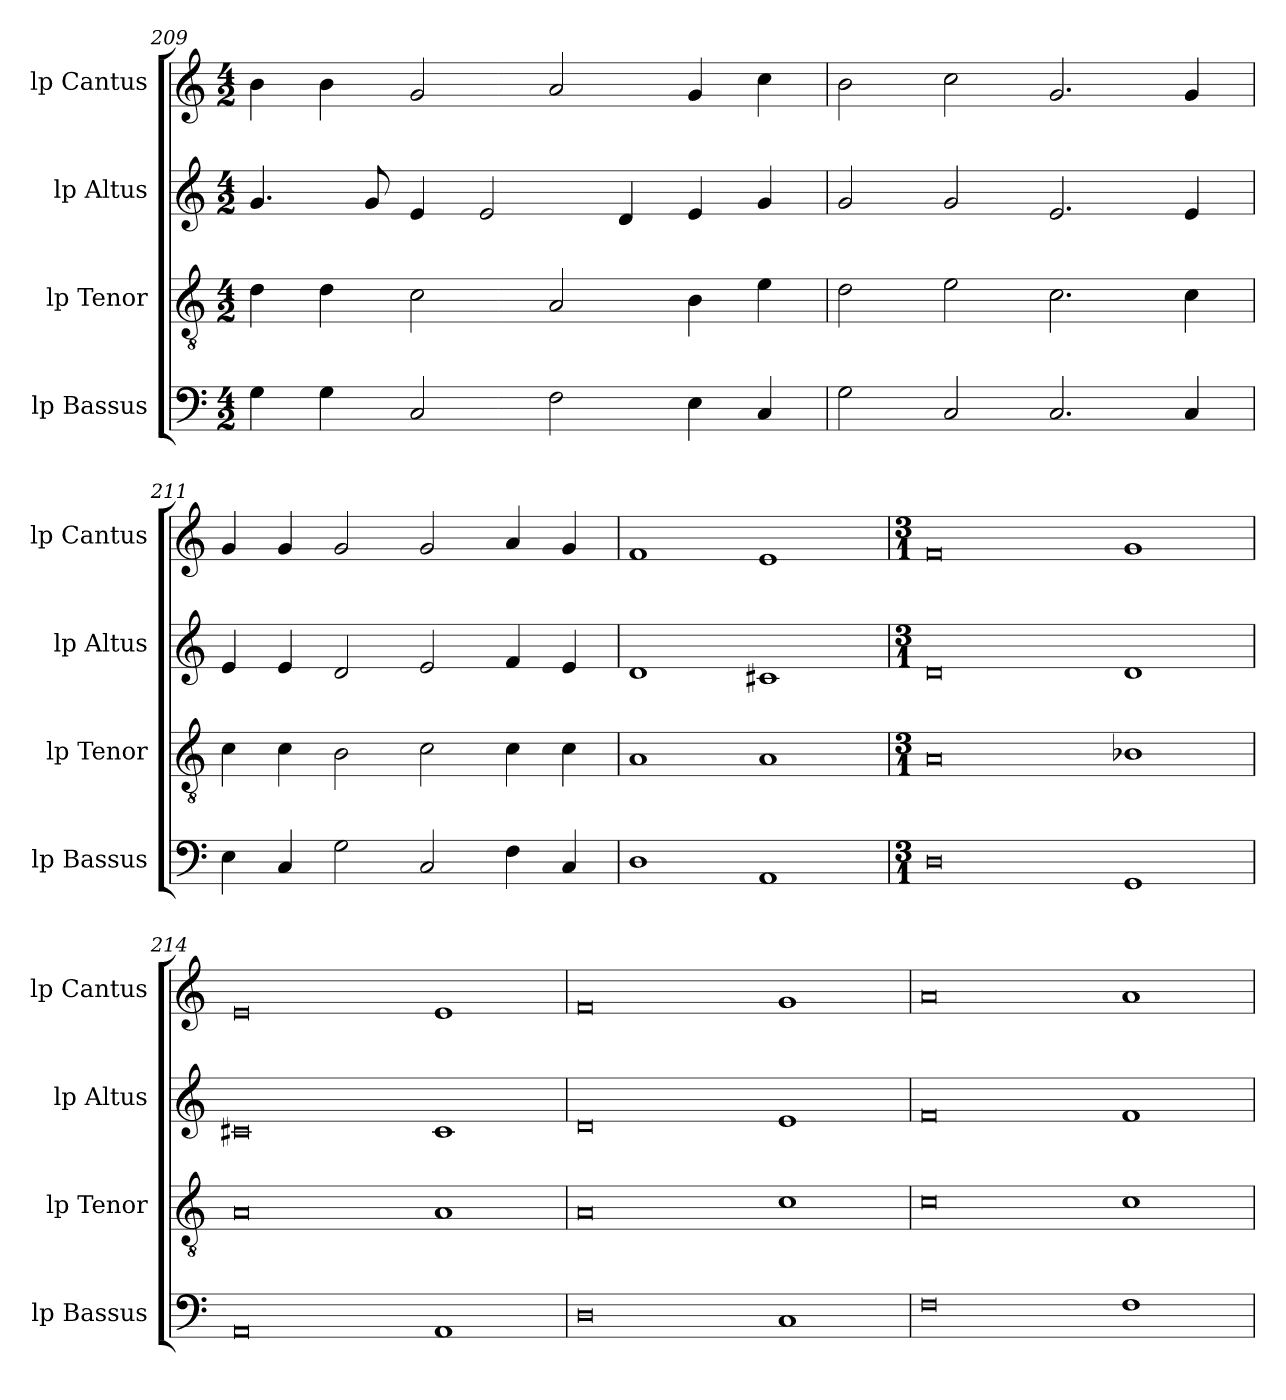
**kern	**kern	**kern	**kern
*part4	*part3	*part2	*part1
*staff4	*staff3	*staff2	*staff1
*I"lp Bassus	*I"lp Tenor	*I"lp Altus	*I"lp Cantus
*I'lp Bassus	*I'lp Tenor	*I'lp Altus	*I'lp Cantus
*clefF4	*clefGv2	*clefG2	*clefG2
*k[]	*k[]	*k[]	*k[]
*C:	*C:	*C:	*C:
*M4/2	*M4/2	*M4/2	*M4/2
=209	=209	=209	=209
4G\	4d\	4.g/	4b\
4G\	4d\	.	4b\
.	.	8g/	.
2C/	2c\	4e/	2g/
.	.	2e/	.
2F\	2A/	.	2a/
.	.	4d/	.
4E\	4B\	4e/	4g/
4C/	4e\	4g/	4cc\
!!LO:PB:g=z
=210	=210	=210	=210
2G\	2d\	2g/	2b\
2C/	2e\	2g/	2cc\
2.C/	2.c\	2.e/	2.g/
4C/	4c\	4e/	4g/
=211	=211	=211	=211
4E\	4c\	4e/	4g/
4C/	4c\	4e/	4g/
2G\	2B\	2d/	2g/
2C/	2c\	2e/	2g/
4F\	4c\	4f/	4a/
4C/	4c\	4e/	4g/
=212	=212	=212	=212
1D	1A	1d	1f
1AA	1A	1c#X	1e
=213	=213	=213	=213
*M3/1	*M3/1	*M3/1	*M3/1
0D	0A	0d	0f
1GG	1B-X	1d	1g
=214	=214	=214	=214
0AA	0A	0c#X	0e
1AA	1A	1c#	1e
=215	=215	=215	=215
0D	0A	0d	0f
1C	1c	1e	1g
!!LO:LB:g=z
=216	=216	=216	=216
0F	0c	0f	0a
1F	1c	1f	1a
=	=	=	=
*-	*-	*-	*-
